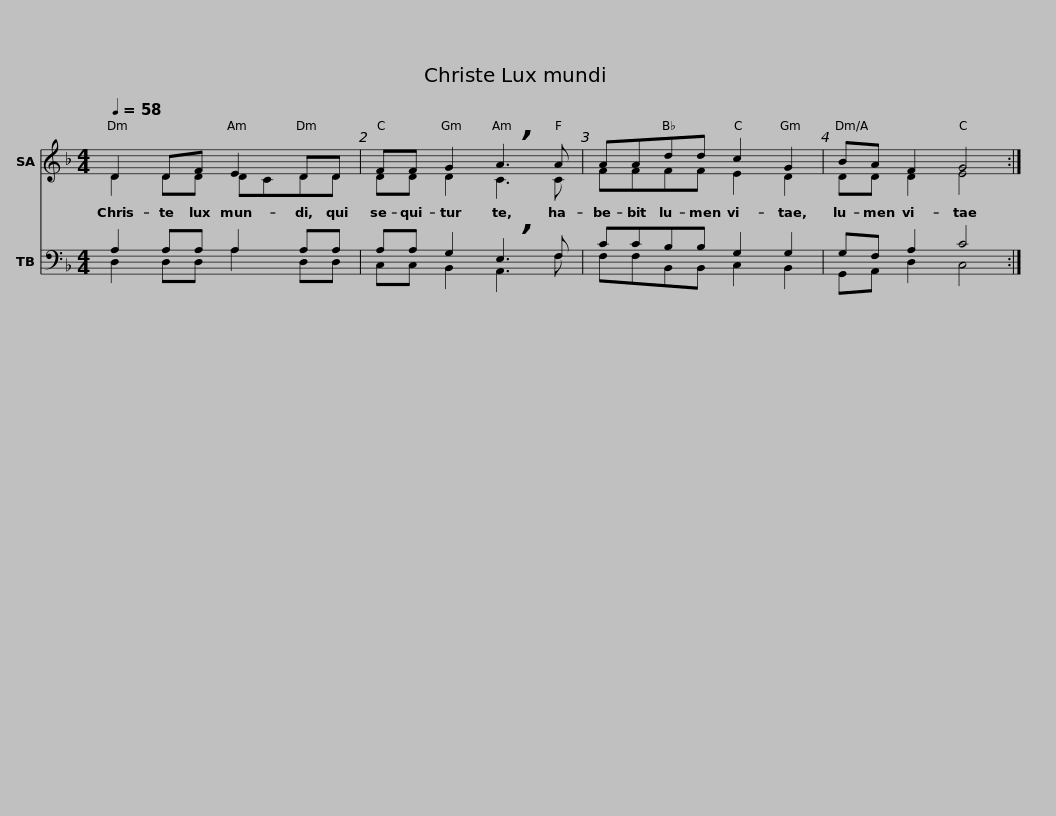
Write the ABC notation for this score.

X:1
%%score ( 1 2 ) ( 3 4 )
L:1/8
Q:1/4=58
M:4/4
I:linebreak $
K:F
V:1 treble
V:2 treble
V:3 bass
V:4 bass
V:1
 D2 DF E2 DD | FF G2 !breath!A3 A | AAdd c2 G2 | BA F2 G4 :| %4
V:2
 D2 DD DCDD | DD D2 C3 C | FFFF E2 D2 | DD D2 E4 :| %4
V:3
 A,2 A,A, A,2 A,A, | A,A, G,2 !breath!E,3 F, | CCB,B, G,2 G,2 | G,F, A,2 C4 :| %4
V:4
 D,2 D,D, A,2 D,D, | C,C, B,,2 A,,3 F, | F,F,B,,B,, C,2 B,,2 | G,,A,, D,2 C,4 :| %4
